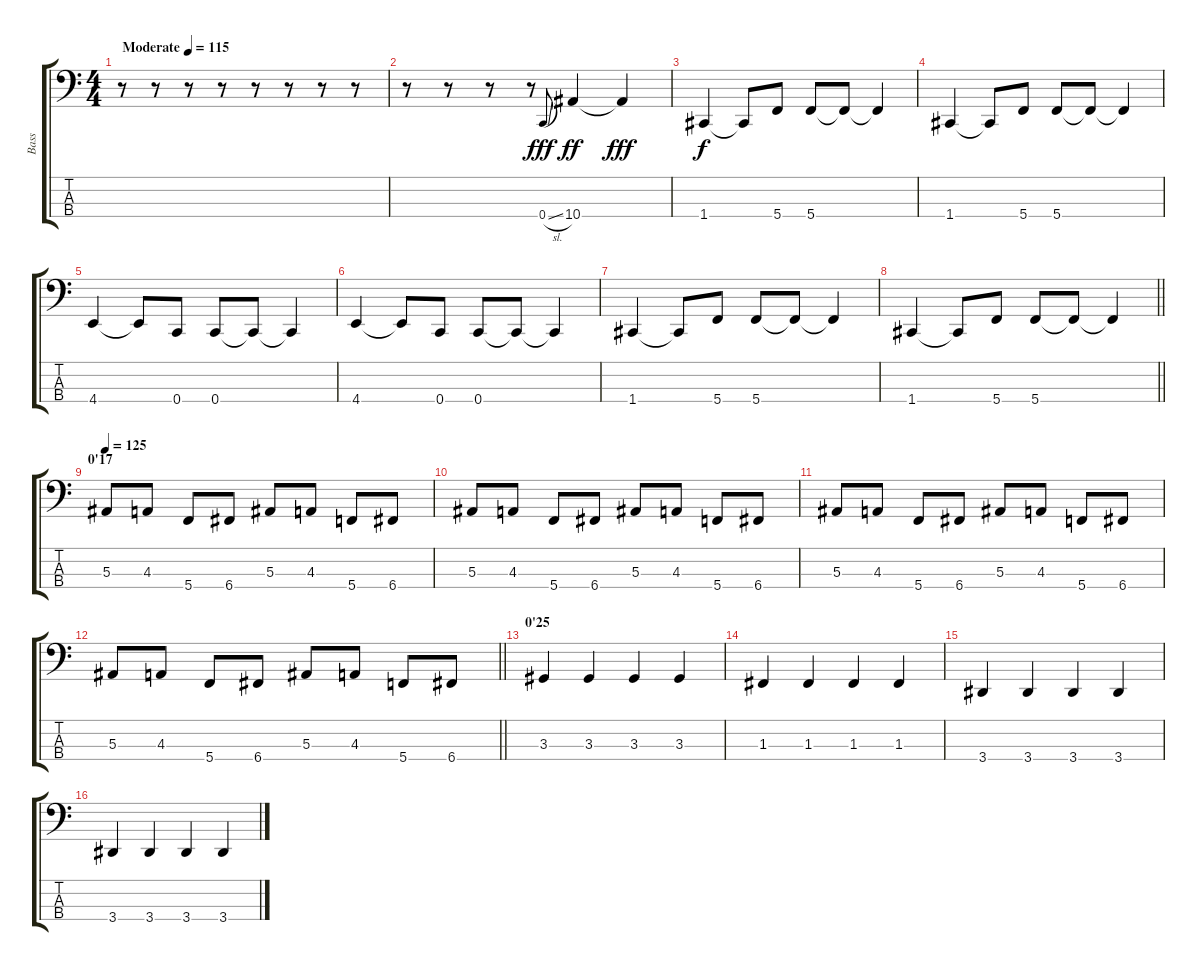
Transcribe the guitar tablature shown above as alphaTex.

\track ("Bass" "Bass") {instrument electricbasspick}
\staff {score tabs}
\tuning (Eb2 Bb1 F1 C1) {hide}
\ts (4 4)
\tempo (115 "Moderate")
\clef f4
\ks c
r.8{dy fff instrument electricbasspick} r.8 r.8 r.8 r.8 r.8 r.8 r.8 |
r.8 r.8 r.8 r.8 0.4{sl}.8{gr onbeat} 10.4.4{dy ff} 10.4{t}.4{dy fff} |
1.4.4{dy f} 1.4{t}.8 5.4.8 5.4.8 5.4{t}.8 5.4{t}.4 |
1.4.4 1.4{t}.8 5.4.8 5.4.8 5.4{t}.8 5.4{t}.4 |
4.4.4 4.4{t}.8 0.4.8 0.4.8 0.4{t}.8 0.4{t}.4 |
4.4.4 4.4{t}.8 0.4.8 0.4.8 0.4{t}.8 0.4{t}.4 |
1.4.4 1.4{t}.8 5.4.8 5.4.8 5.4{t}.8 5.4{t}.4 |
\barLineRight lightlight
1.4.4 1.4{t}.8 5.4.8 5.4.8 5.4{t}.8 5.4{t}.4 |
\section ("" "0'17")
\tempo 125
5.3.8 4.3.8 5.4.8 6.4.8 5.3.8 4.3.8 5.4.8 6.4.8 |
5.3.8 4.3.8 5.4.8 6.4.8 5.3.8 4.3.8 5.4.8 6.4.8 |
5.3.8 4.3.8 5.4.8 6.4.8 5.3.8 4.3.8 5.4.8 6.4.8 |
\barLineRight lightlight
5.3.8 4.3.8 5.4.8 6.4.8 5.3.8 4.3.8 5.4.8 6.4.8 |
\section ("" "0'25")
3.3.4 3.3.4 3.3.4 3.3.4 |
1.3.4 1.3.4 1.3.4 1.3.4 |
3.4.4 3.4.4 3.4.4 3.4.4 |
3.4.4 3.4.4 3.4.4 3.4.4
